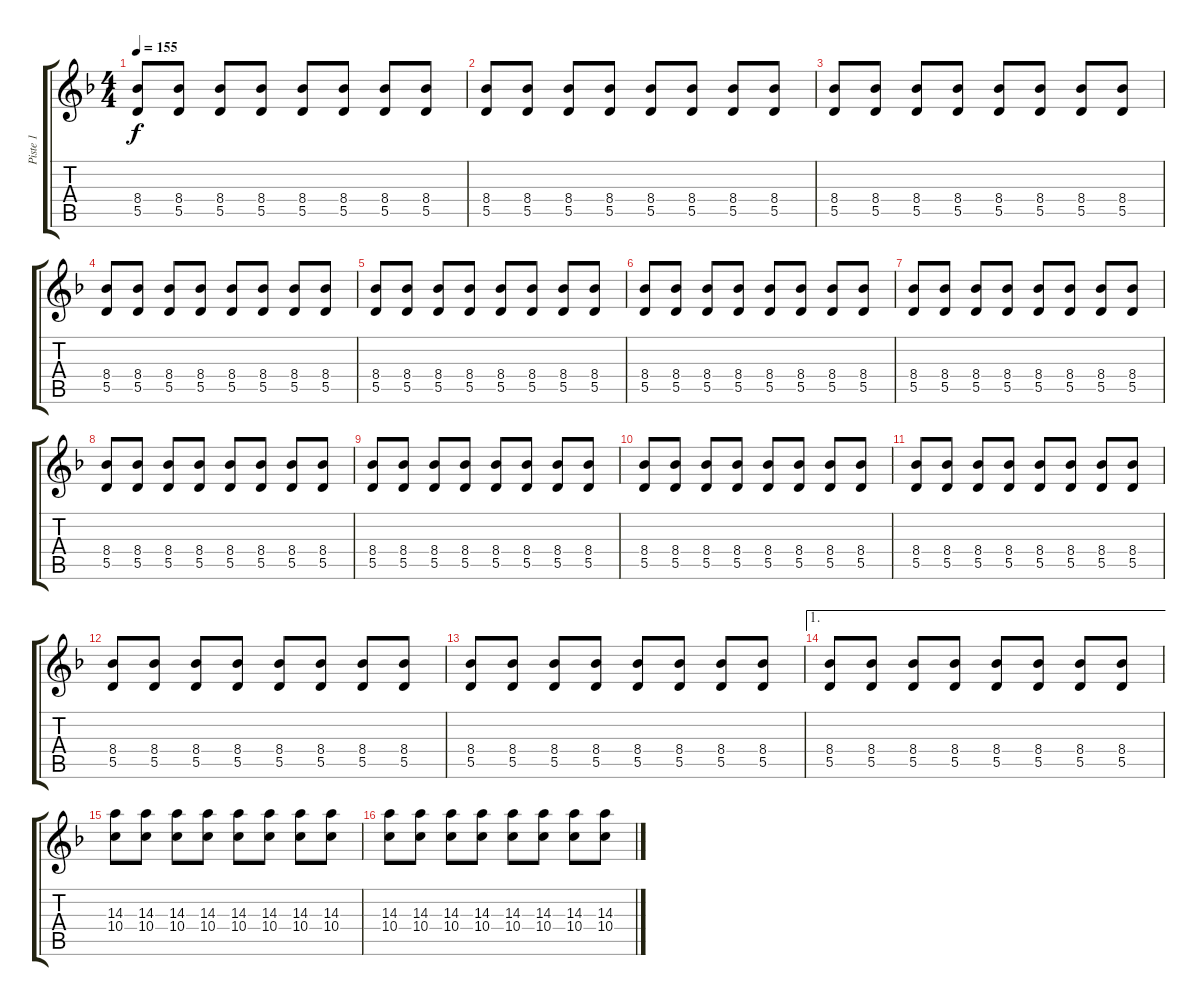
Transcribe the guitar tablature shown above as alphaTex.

\track ("Piste 1" "Piste 1") {instrument electricguitarclean}
\staff {score tabs}
\tuning (E4 B3 G3 D3 A2 E2) {hide}
\ts (4 4)
\tempo 155
\clef g2
\ks f
(8.4 5.5).8{dy f} (8.4 5.5).8 (8.4 5.5).8 (8.4 5.5).8 (8.4 5.5).8 (8.4 5.5).8 (8.4 5.5).8 (8.4 5.5).8 |
(8.4 5.5).8 (8.4 5.5).8 (8.4 5.5).8 (8.4 5.5).8 (8.4 5.5).8 (8.4 5.5).8 (8.4 5.5).8 (8.4 5.5).8 |
(8.4 5.5).8 (8.4 5.5).8 (8.4 5.5).8 (8.4 5.5).8 (8.4 5.5).8 (8.4 5.5).8 (8.4 5.5).8 (8.4 5.5).8 |
(8.4 5.5).8 (8.4 5.5).8 (8.4 5.5).8 (8.4 5.5).8 (8.4 5.5).8 (8.4 5.5).8 (8.4 5.5).8 (8.4 5.5).8 |
(8.4 5.5).8 (8.4 5.5).8 (8.4 5.5).8 (8.4 5.5).8 (8.4 5.5).8 (8.4 5.5).8 (8.4 5.5).8 (8.4 5.5).8 |
(8.4 5.5).8 (8.4 5.5).8 (8.4 5.5).8 (8.4 5.5).8 (8.4 5.5).8 (8.4 5.5).8 (8.4 5.5).8 (8.4 5.5).8 |
(8.4 5.5).8 (8.4 5.5).8 (8.4 5.5).8 (8.4 5.5).8 (8.4 5.5).8 (8.4 5.5).8 (8.4 5.5).8 (8.4 5.5).8 |
(8.4 5.5).8 (8.4 5.5).8 (8.4 5.5).8 (8.4 5.5).8 (8.4 5.5).8 (8.4 5.5).8 (8.4 5.5).8 (8.4 5.5).8 |
(8.4 5.5).8 (8.4 5.5).8 (8.4 5.5).8 (8.4 5.5).8 (8.4 5.5).8 (8.4 5.5).8 (8.4 5.5).8 (8.4 5.5).8 |
(8.4 5.5).8 (8.4 5.5).8 (8.4 5.5).8 (8.4 5.5).8 (8.4 5.5).8 (8.4 5.5).8 (8.4 5.5).8 (8.4 5.5).8 |
(8.4 5.5).8 (8.4 5.5).8 (8.4 5.5).8 (8.4 5.5).8 (8.4 5.5).8 (8.4 5.5).8 (8.4 5.5).8 (8.4 5.5).8 |
(8.4 5.5).8 (8.4 5.5).8 (8.4 5.5).8 (8.4 5.5).8 (8.4 5.5).8 (8.4 5.5).8 (8.4 5.5).8 (8.4 5.5).8 |
(8.4 5.5).8 (8.4 5.5).8 (8.4 5.5).8 (8.4 5.5).8 (8.4 5.5).8 (8.4 5.5).8 (8.4 5.5).8 (8.4 5.5).8 |
\ae 1
(8.4 5.5).8 (8.4 5.5).8 (8.4 5.5).8 (8.4 5.5).8 (8.4 5.5).8 (8.4 5.5).8 (8.4 5.5).8 (8.4 5.5).8 |
(14.3 10.4).8 (14.3 10.4).8 (14.3 10.4).8 (14.3 10.4).8 (14.3 10.4).8 (14.3 10.4).8 (14.3 10.4).8 (14.3 10.4).8 |
(14.3 10.4).8 (14.3 10.4).8 (14.3 10.4).8 (14.3 10.4).8 (14.3 10.4).8 (14.3 10.4).8 (14.3 10.4).8 (14.3 10.4).8
